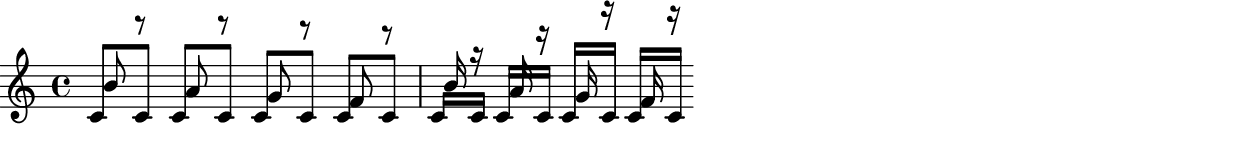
%% Generated by lilypond-book.py
%% Options: [exampleindent=10.16\mm,indent=0\mm,line-width=160\mm]
\include "lilypond-book-preamble.ly"


% ****************************************************************
% Start cut-&-pastable-section
% ****************************************************************



\paper {
  indent = 0\mm
  line-width = 160\mm
  % offset the left padding, also add 1mm as lilypond creates cropped
  % images with a little space on the right
  line-width = #(- line-width (* mm  3.000000) (* mm 1))
}

\layout {
  
}





% ****************************************************************
% ly snippet:
% ****************************************************************
\sourcefilename "/home/gub/NewGub/gub/target/linux-x86/src/lilypond-git.sv.gnu.org--lilypond.git-release-unstable/input/regression/beam-collision-beamcount.ly"
\sourcefileline 0
\version "2.19.21"
\header {
  texidoc = "Manual beams do not collide with notes."
}

\layout {
%  debug-beam-scoring = ##t
  indent = #0.0
}

\relative \new Staff {

  <<
    \new Voice {
      \voiceOne
      \repeat unfold 4 { c'8[ c] }
    }
    \new Voice \relative {
      \voiceThree
      \autoBeamOff
      b' r a r
      g r f r
    } 
  >>

   |
  
  <<
    \new Voice {
      \voiceOne
      \repeat unfold 4 { c16[ c] }
    }
    \new Voice \relative {
      \voiceThree
      \autoBeamOff
      b' r a r
      g r f r
    } 
  >>

}



% ****************************************************************
% end ly snippet
% ****************************************************************
